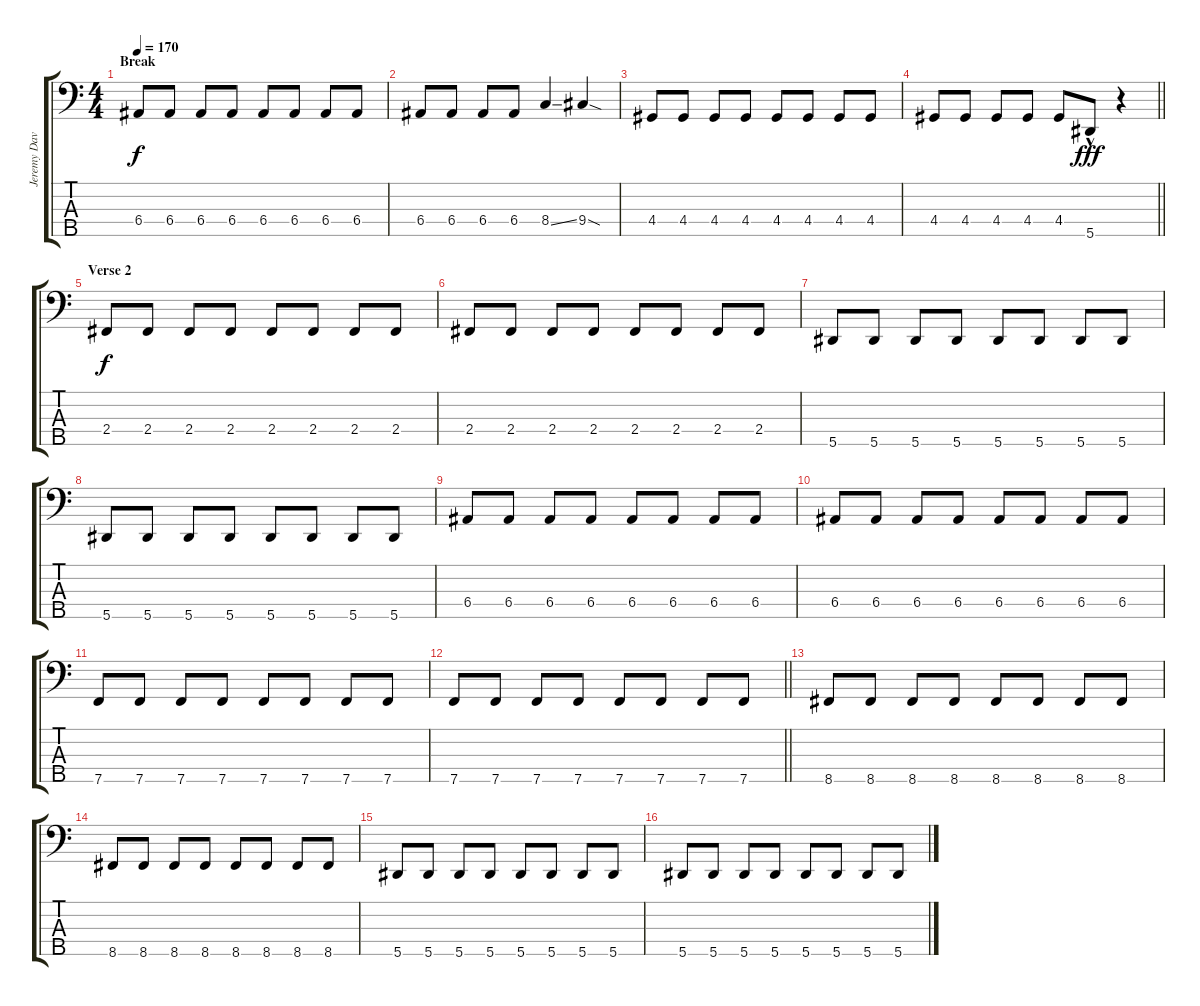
\track ("Jeremy Davis (Bass/5 String Wierd Tuning" "Jeremy Dav") {instrument electricbasspick}
\staff {score tabs}
\tuning (G2 D2 A1 E1 Bb0) {hide}
\ts (4 4)
\section ("" "Break")
\tempo 170
\clef f4
\ks c
6.4.8{dy f} 6.4.8 6.4.8 6.4.8 6.4.8 6.4.8 6.4.8 6.4.8 |
6.4.8 6.4.8 6.4.8 6.4.8 8.4{ss}.4 9.4{sod}.4 |
4.4.8 4.4.8 4.4.8 4.4.8 4.4.8 4.4.8 4.4.8 4.4.8 |
\barLineRight lightlight
4.4.8 4.4.8 4.4.8 4.4.8 4.4.8 5.5{hac}.8{dy fff} r.4 |
\section ("" "Verse 2")
2.4.8{dy f} 2.4.8 2.4.8 2.4.8 2.4.8 2.4.8 2.4.8 2.4.8 |
2.4.8 2.4.8 2.4.8 2.4.8 2.4.8 2.4.8 2.4.8 2.4.8 |
5.5.8 5.5.8 5.5.8 5.5.8 5.5.8 5.5.8 5.5.8 5.5.8 |
5.5.8 5.5.8 5.5.8 5.5.8 5.5.8 5.5.8 5.5.8 5.5.8 |
6.4.8 6.4.8 6.4.8 6.4.8 6.4.8 6.4.8 6.4.8 6.4.8 |
6.4.8 6.4.8 6.4.8 6.4.8 6.4.8 6.4.8 6.4.8 6.4.8 |
7.5.8 7.5.8 7.5.8 7.5.8 7.5.8 7.5.8 7.5.8 7.5.8 |
\barLineRight lightlight
7.5.8 7.5.8 7.5.8 7.5.8 7.5.8 7.5.8 7.5.8 7.5.8 |
8.5.8 8.5.8 8.5.8 8.5.8 8.5.8 8.5.8 8.5.8 8.5.8 |
8.5.8 8.5.8 8.5.8 8.5.8 8.5.8 8.5.8 8.5.8 8.5.8 |
5.5.8 5.5.8 5.5.8 5.5.8 5.5.8 5.5.8 5.5.8 5.5.8 |
5.5.8 5.5.8 5.5.8 5.5.8 5.5.8 5.5.8 5.5.8 5.5.8
